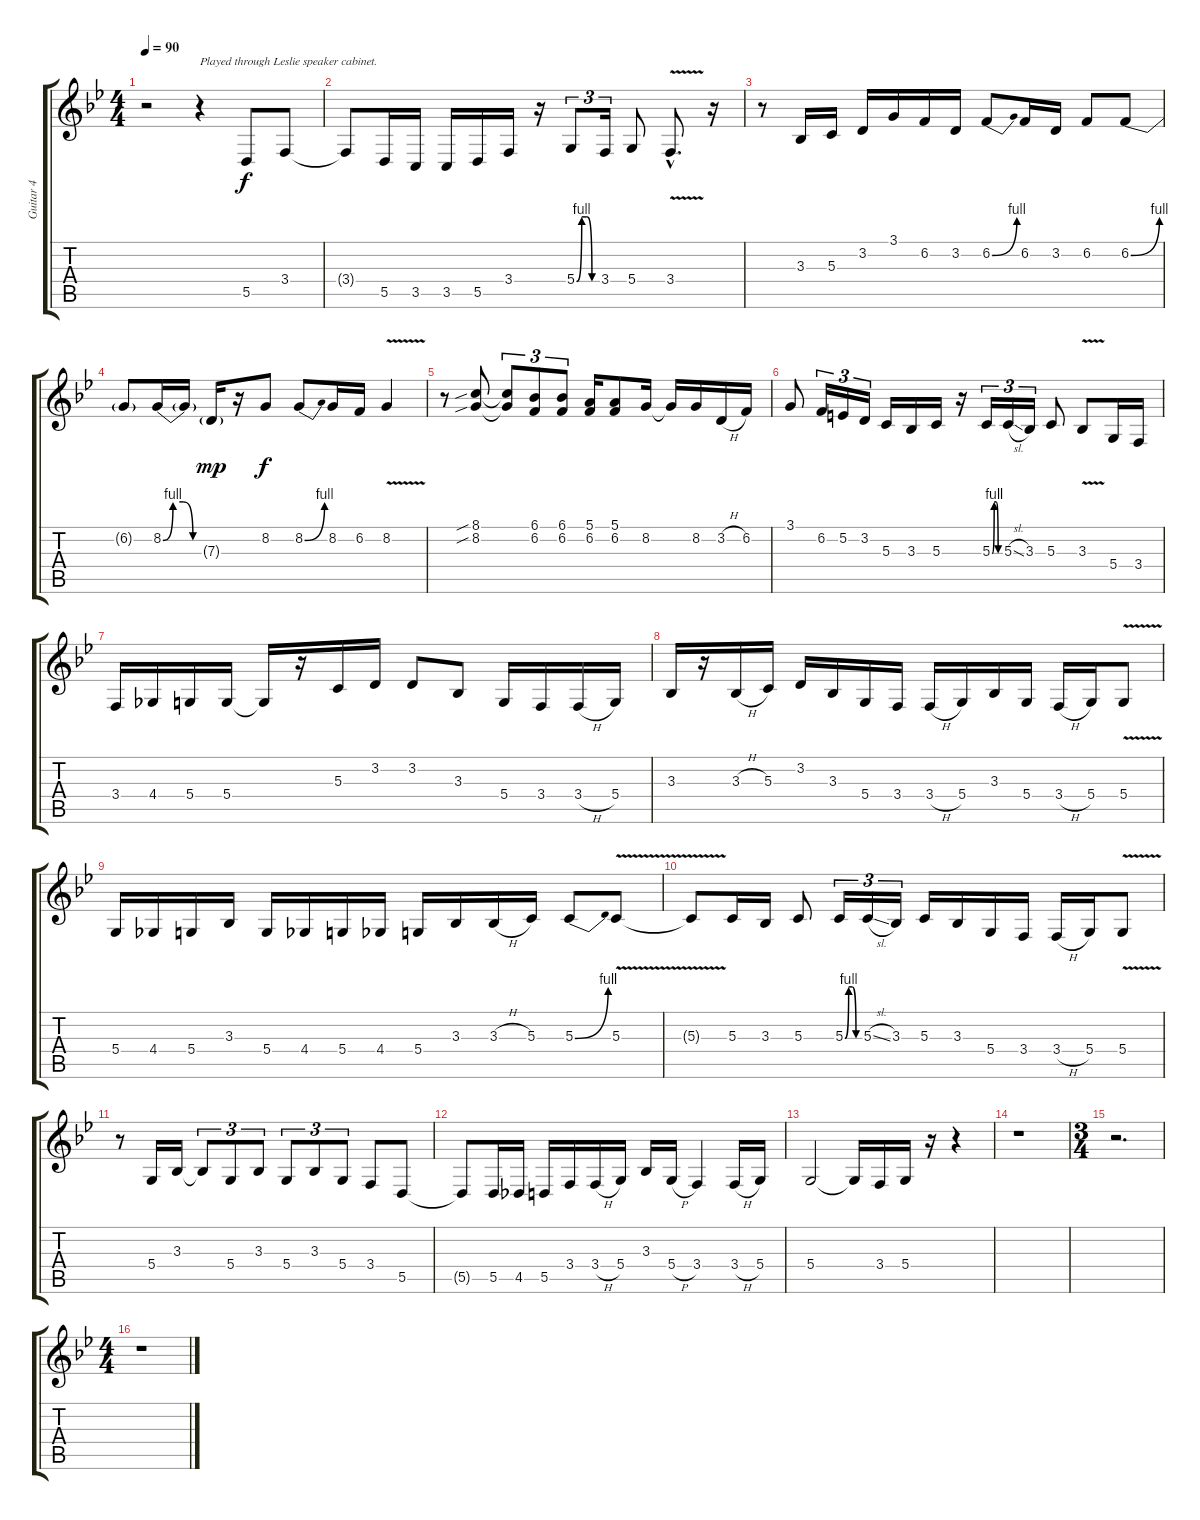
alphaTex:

\track ("Guitar 4" "Guitar 4") {instrument harmonica}
\staff {score tabs}
\tuning (E4 B3 G3 D3 A2 E2) {hide}
\ts (4 4)
\tempo 90
\clef g2
\ks bb
r.2{dy f} r.4{txt "Played through Leslie speaker cabinet."} 5.5.8{volume 16 instrument harmonica} 3.4.8 |
3.4{t}.8 5.5.16 3.5.16 3.5.16 5.5.16 3.4.16 r.16 5.4{be (custom 0 0 15 4 30 4 45 0 60 0)}.8{tu (3 2)} 3.4.16{tu (3 2)} 5.4.8 3.4{v hac}.8{d} r.16 |
r.8 3.3.16 5.3.16 3.2.16 3.1.16 6.2.16 3.2.16 6.2{be (bend 0 0 60 4)}.8 6.2.16 3.2.16 6.2.8 6.2{be (bend 0 0 60 4)}.8 |
6.2{t}.8 8.2{be (custom 0 0 15 4 30 4 45 0 60 0)}.16 8.2{t}.16 7.3{g}.16{dy mp} r.16 8.2.8{dy f} 8.2{be (bend 0 0 60 4)}.8 8.2.16 6.2.16 8.2{v}.4 |
r.8 (8.1{sib} 8.2{sib}).8 (8.1{t} 8.2{t}).8{tu (3 2)} (6.1 6.2).8{tu (3 2)} (6.1 6.2).8{tu (3 2)} (5.1 6.2).16 (5.1 6.2).8 8.2.16 8.2{t}.16 8.2.16 3.2{h}.16 6.2.16 |
3.1.8 6.2.16{tu (3 2)} 5.2.16{tu (3 2)} 3.2.16{tu (3 2)} 5.3.16 3.3.16 5.3.16 r.16 5.3{be (custom 0 0 15 4 30 4 45 0 60 0)}.16{tu (3 2)} 5.3{sl}.16{tu (3 2)} 3.3.16{tu (3 2)} 5.3.8 3.3{v}.8 5.4.16 3.4.16 |
3.4.16 4.4.16 5.4.16 5.4.16 5.4{t}.16 r.16 5.3.16 3.2.16 3.2.8 3.3.8 5.4.16 3.4.16 3.4{h}.16 5.4.16 |
3.3.16 r.16 3.3{h}.16 5.3.16 3.2.16 3.3.16 5.4.16 3.4.16 3.4{h}.16 5.4.16 3.3.16 5.4.16 3.4{h}.16 5.4.16 5.4{v}.8 |
5.4.16 4.4.16 5.4.16 3.3.16 5.4.16 4.4.16 5.4.16 4.4.16 5.4.16 3.3.16 3.3{h}.16 5.3.16 5.3{be (bend 0 0 60 4)}.8 5.3{v}.8 |
5.3{t}.8 5.3.16 3.3.16 5.3.8 5.3{be (custom 0 0 15 4 30 4 45 0 60 0)}.16{tu (3 2)} 5.3{sl}.16{tu (3 2)} 3.3.16{tu (3 2)} 5.3.16 3.3.16 5.4.16 3.4.16 3.4{h}.16 5.4.16 5.4{v}.8 |
r.8 5.4.16 3.3.16 3.3{t}.8{tu (3 2)} 5.4.8{tu (3 2)} 3.3.8{tu (3 2)} 5.4.8{tu (3 2)} 3.3.8{tu (3 2)} 5.4.8{tu (3 2)} 3.4.8 5.5.8 |
5.5{t}.8 5.5.16 4.5.16 5.5.16 3.4.16 3.4{h}.16 5.4.16 3.3.16 5.4{h}.16 3.4.4 3.4{h}.16 5.4.16 |
5.4.2 5.4{t}.16 3.4.16 5.4.16 r.16 r.4 |
r.1 |
\ts (3 4)
r.2{d} |
\ts (4 4)
r.1
